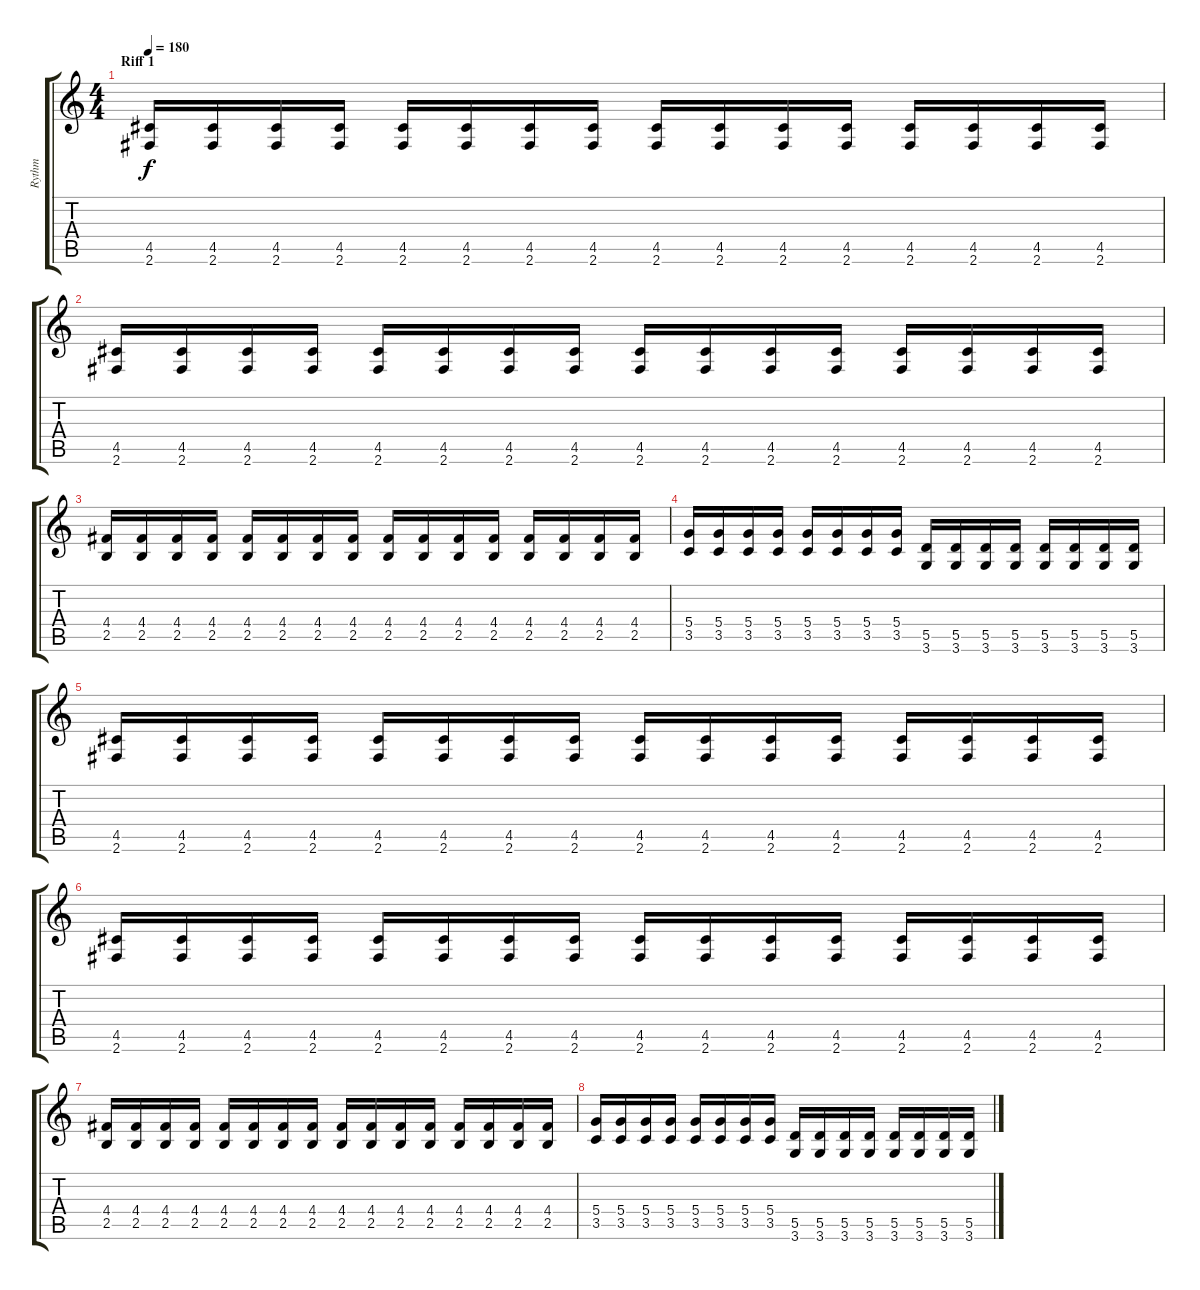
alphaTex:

\track ("Rythm" "Rythm") {instrument distortionguitar}
\staff {score tabs}
\tuning (E4 B3 G3 D3 A2 E2) {hide}
\ts (4 4)
\section ("" "Riff 1")
\tempo 180
\clef g2
\ks c
(4.5 2.6).16{dy f instrument distortionguitar} (4.5 2.6).16 (4.5 2.6).16 (4.5 2.6).16 (4.5 2.6).16 (4.5 2.6).16 (4.5 2.6).16 (4.5 2.6).16 (4.5 2.6).16 (4.5 2.6).16 (4.5 2.6).16 (4.5 2.6).16 (4.5 2.6).16 (4.5 2.6).16 (4.5 2.6).16 (4.5 2.6).16 |
(4.5 2.6).16 (4.5 2.6).16 (4.5 2.6).16 (4.5 2.6).16 (4.5 2.6).16 (4.5 2.6).16 (4.5 2.6).16 (4.5 2.6).16 (4.5 2.6).16 (4.5 2.6).16 (4.5 2.6).16 (4.5 2.6).16 (4.5 2.6).16 (4.5 2.6).16 (4.5 2.6).16 (4.5 2.6).16 |
(4.4 2.5).16 (4.4 2.5).16 (4.4 2.5).16 (4.4 2.5).16 (4.4 2.5).16 (4.4 2.5).16 (4.4 2.5).16 (4.4 2.5).16 (4.4 2.5).16 (4.4 2.5).16 (4.4 2.5).16 (4.4 2.5).16 (4.4 2.5).16 (4.4 2.5).16 (4.4 2.5).16 (4.4 2.5).16 |
(5.4 3.5).16 (5.4 3.5).16 (5.4 3.5).16 (5.4 3.5).16 (5.4 3.5).16 (5.4 3.5).16 (5.4 3.5).16 (5.4 3.5).16 (5.5 3.6).16 (5.5 3.6).16 (5.5 3.6).16 (5.5 3.6).16 (5.5 3.6).16 (5.5 3.6).16 (5.5 3.6).16 (5.5 3.6).16 |
(4.5 2.6).16 (4.5 2.6).16 (4.5 2.6).16 (4.5 2.6).16 (4.5 2.6).16 (4.5 2.6).16 (4.5 2.6).16 (4.5 2.6).16 (4.5 2.6).16 (4.5 2.6).16 (4.5 2.6).16 (4.5 2.6).16 (4.5 2.6).16 (4.5 2.6).16 (4.5 2.6).16 (4.5 2.6).16 |
(4.5 2.6).16 (4.5 2.6).16 (4.5 2.6).16 (4.5 2.6).16 (4.5 2.6).16 (4.5 2.6).16 (4.5 2.6).16 (4.5 2.6).16 (4.5 2.6).16 (4.5 2.6).16 (4.5 2.6).16 (4.5 2.6).16 (4.5 2.6).16 (4.5 2.6).16 (4.5 2.6).16 (4.5 2.6).16 |
(4.4 2.5).16 (4.4 2.5).16 (4.4 2.5).16 (4.4 2.5).16 (4.4 2.5).16 (4.4 2.5).16 (4.4 2.5).16 (4.4 2.5).16 (4.4 2.5).16 (4.4 2.5).16 (4.4 2.5).16 (4.4 2.5).16 (4.4 2.5).16 (4.4 2.5).16 (4.4 2.5).16 (4.4 2.5).16 |
(5.4 3.5).16 (5.4 3.5).16 (5.4 3.5).16 (5.4 3.5).16 (5.4 3.5).16 (5.4 3.5).16 (5.4 3.5).16 (5.4 3.5).16 (5.5 3.6).16 (5.5 3.6).16 (5.5 3.6).16 (5.5 3.6).16 (5.5 3.6).16 (5.5 3.6).16 (5.5 3.6).16 (5.5 3.6).16
